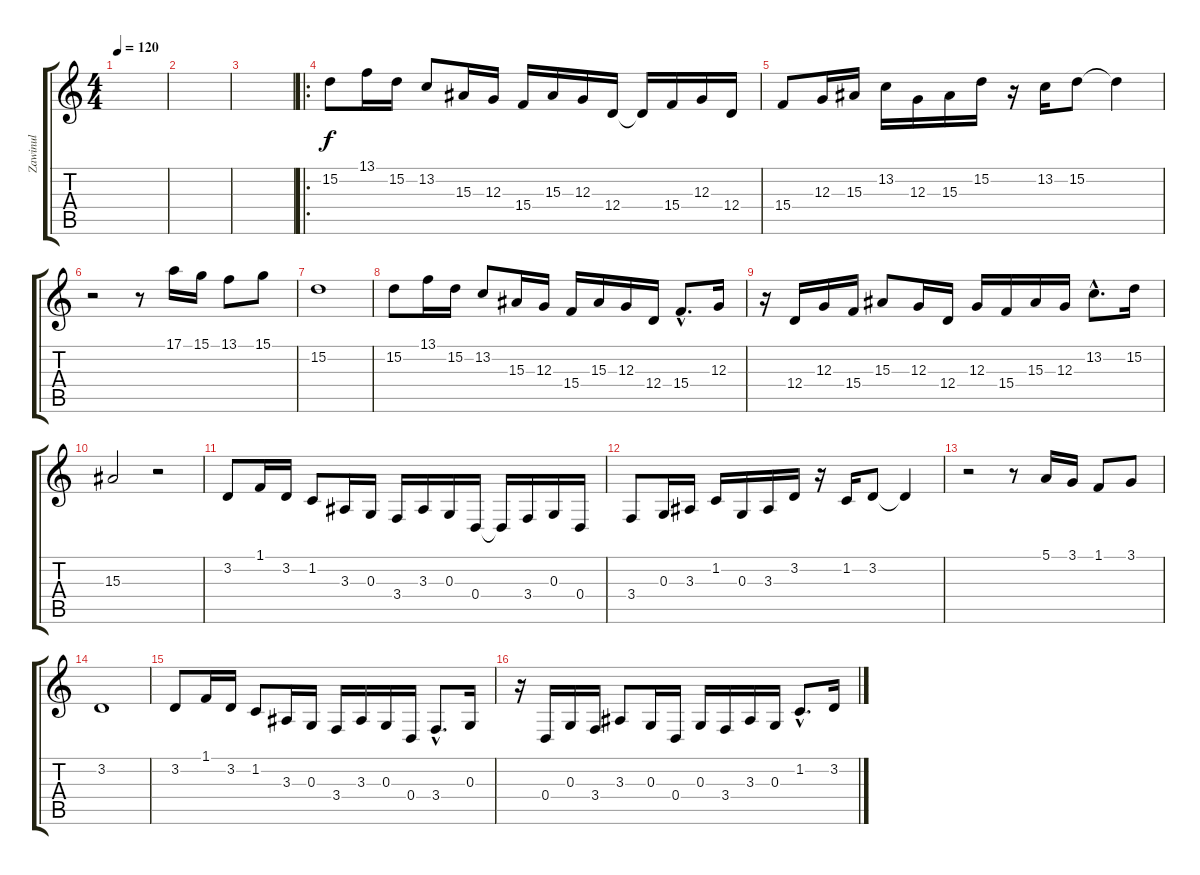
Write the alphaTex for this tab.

\track ("Zawinul" "Zawinul") {instrument lead2sawtooth}
\staff {score tabs}
\tuning (E4 B3 G3 D3 A2 E2) {hide}
\ts (4 4)
\tempo 120
\clef g2
\ks c
|
|
|
\ro
15.2.8 13.1.16 15.2.16 13.2.8 15.3.16 12.3.16 15.4.16 15.3.16 12.3.16 12.4.16 12.4{t}.16 15.4.16 12.3.16 12.4.16 |
15.4.8 12.3.16 15.3.16 13.2.16 12.3.16 15.3.16 15.2.16 r.16 13.2.16 15.2.8 15.2{t}.4 |
r.2 r.8 17.1.16 15.1.16 13.1.8 15.1.8 |
15.2.1 |
15.2.8 13.1.16 15.2.16 13.2.8 15.3.16 12.3.16 15.4.16 15.3.16 12.3.16 12.4.16 15.4{hac}.8{d} 12.3.16 |
r.16 12.4.16 12.3.16 15.4.16 15.3.8 12.3.16 12.4.16 12.3.16 15.4.16 15.3.16 12.3.16 13.2{hac}.8{d} 15.2.16 |
15.3.2 r.2 |
3.2.8 1.1.16 3.2.16 1.2.8 3.3.16 0.3.16 3.4.16 3.3.16 0.3.16 0.4.16 0.4{t}.16 3.4.16 0.3.16 0.4.16 |
3.4.8 0.3.16 3.3.16 1.2.16 0.3.16 3.3.16 3.2.16 r.16 1.2.16 3.2.8 3.2{t}.4 |
r.2 r.8 5.1.16 3.1.16 1.1.8 3.1.8 |
3.2.1 |
3.2.8 1.1.16 3.2.16 1.2.8 3.3.16 0.3.16 3.4.16 3.3.16 0.3.16 0.4.16 3.4{hac}.8{d} 0.3.16 |
r.16 0.4.16 0.3.16 3.4.16 3.3.8 0.3.16 0.4.16 0.3.16 3.4.16 3.3.16 0.3.16 1.2{hac}.8{d} 3.2.16
